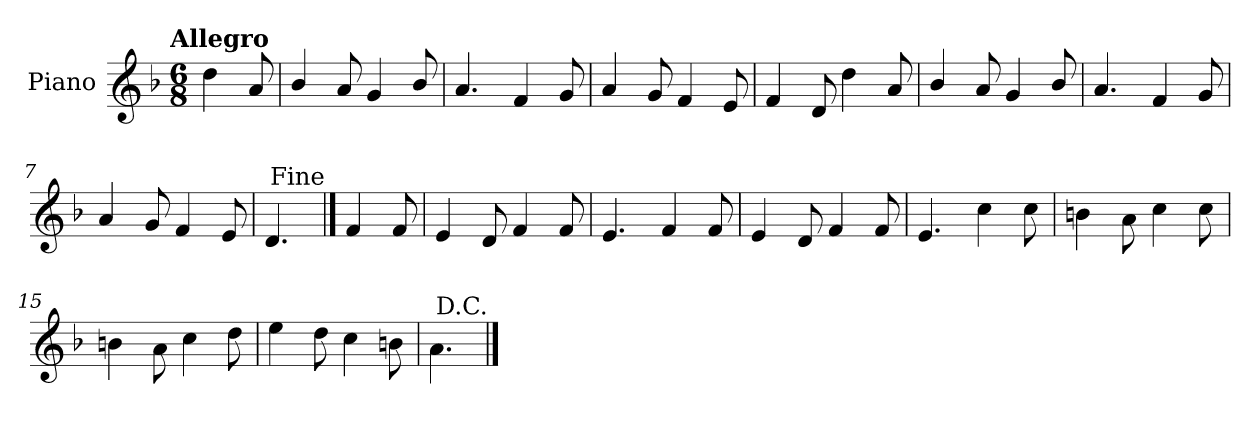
**kern
*part1
*staff1
*I"Piano
*I'Pno.
*clefG2
*k[b-]
!!LO:TX:omd:t=Allegro
*M6/8
*MM144
=
4dd\
8a/
=1
4b-/
8a/
4g/
8b-/
=2
4.a/
4f/
8g/
=3
4a/
8g/
4f/
8e/
=4
4f/
8d/
4dd\
8a/
=5
4b-/
8a/
4g/
8b-/
!!LO:LB:g=z
=6
4.a/
4f/
8g/
=7
4a/
8g/
4f/
8e/
=8
4.d/
!LO:TX:a:rj:t=Fine
==9
4f/
8f/
=10
4e/
8d/
4f/
8f/
=11
4.e/
4f/
8f/
=12
4e/
8d/
4f/
8f/
!!LO:LB:g=z
=13
4.e/
4cc\
8cc\
=14
4bn\
8a\
4cc\
8cc\
=15
4bn\
8a\
4cc\
8dd\
=16
4ee\
8dd\
4cc\
8bn\
=17
4.a\
!LO:TX:a:rj:t=D.C.
==
*-
